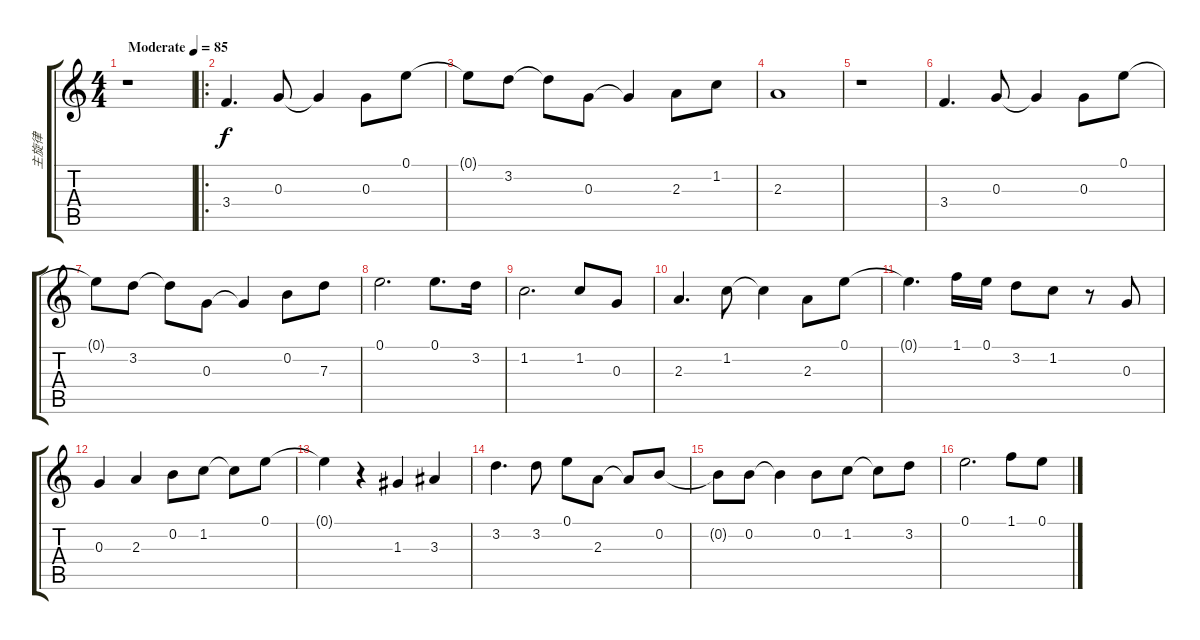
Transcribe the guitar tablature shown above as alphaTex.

\track ("主旋律" "主旋律") {instrument acousticguitarsteel}
\staff {score tabs}
\tuning (E4 B3 G3 D3 A2 E2) {hide}
\ts (4 4)
\tempo (85 "Moderate")
\clef g2
\ks c
r.1{dy f instrument acousticguitarsteel} |
\ro
3.4.4{d} 0.3.8 0.3{t}.4 0.3.8 0.1.8 |
0.1{t}.8 3.2.8 3.2{t}.8 0.3.8 0.3{t}.4 2.3.8 1.2.8 |
2.3.1 |
r.1 |
3.4.4{d} 0.3.8 0.3{t}.4 0.3.8 0.1.8 |
0.1{t}.8 3.2.8 3.2{t}.8 0.3.8 0.3{t}.4 0.2.8 7.3.8 |
0.1.2{d} 0.1.8{d} 3.2.16 |
1.2.2{d} 1.2.8 0.3.8 |
2.3.4{d} 1.2.8 1.2{t}.4 2.3.8 0.1.8 |
0.1{t}.4{d} 1.1.16 0.1.16 3.2.8 1.2.8 r.8 0.3.8 |
0.3.4 2.3.4 0.2.8 1.2.8 1.2{t}.8 0.1.8 |
0.1{t}.4 r.4 1.3.4 3.3.4 |
3.2.4{d} 3.2.8 0.1.8 2.3.8 2.3{t}.8 0.2.8 |
0.2{t}.8 0.2.8 0.2{t}.4 0.2.8 1.2.8 1.2{t}.8 3.2.8 |
0.1.2{d} 1.1.8 0.1.8
